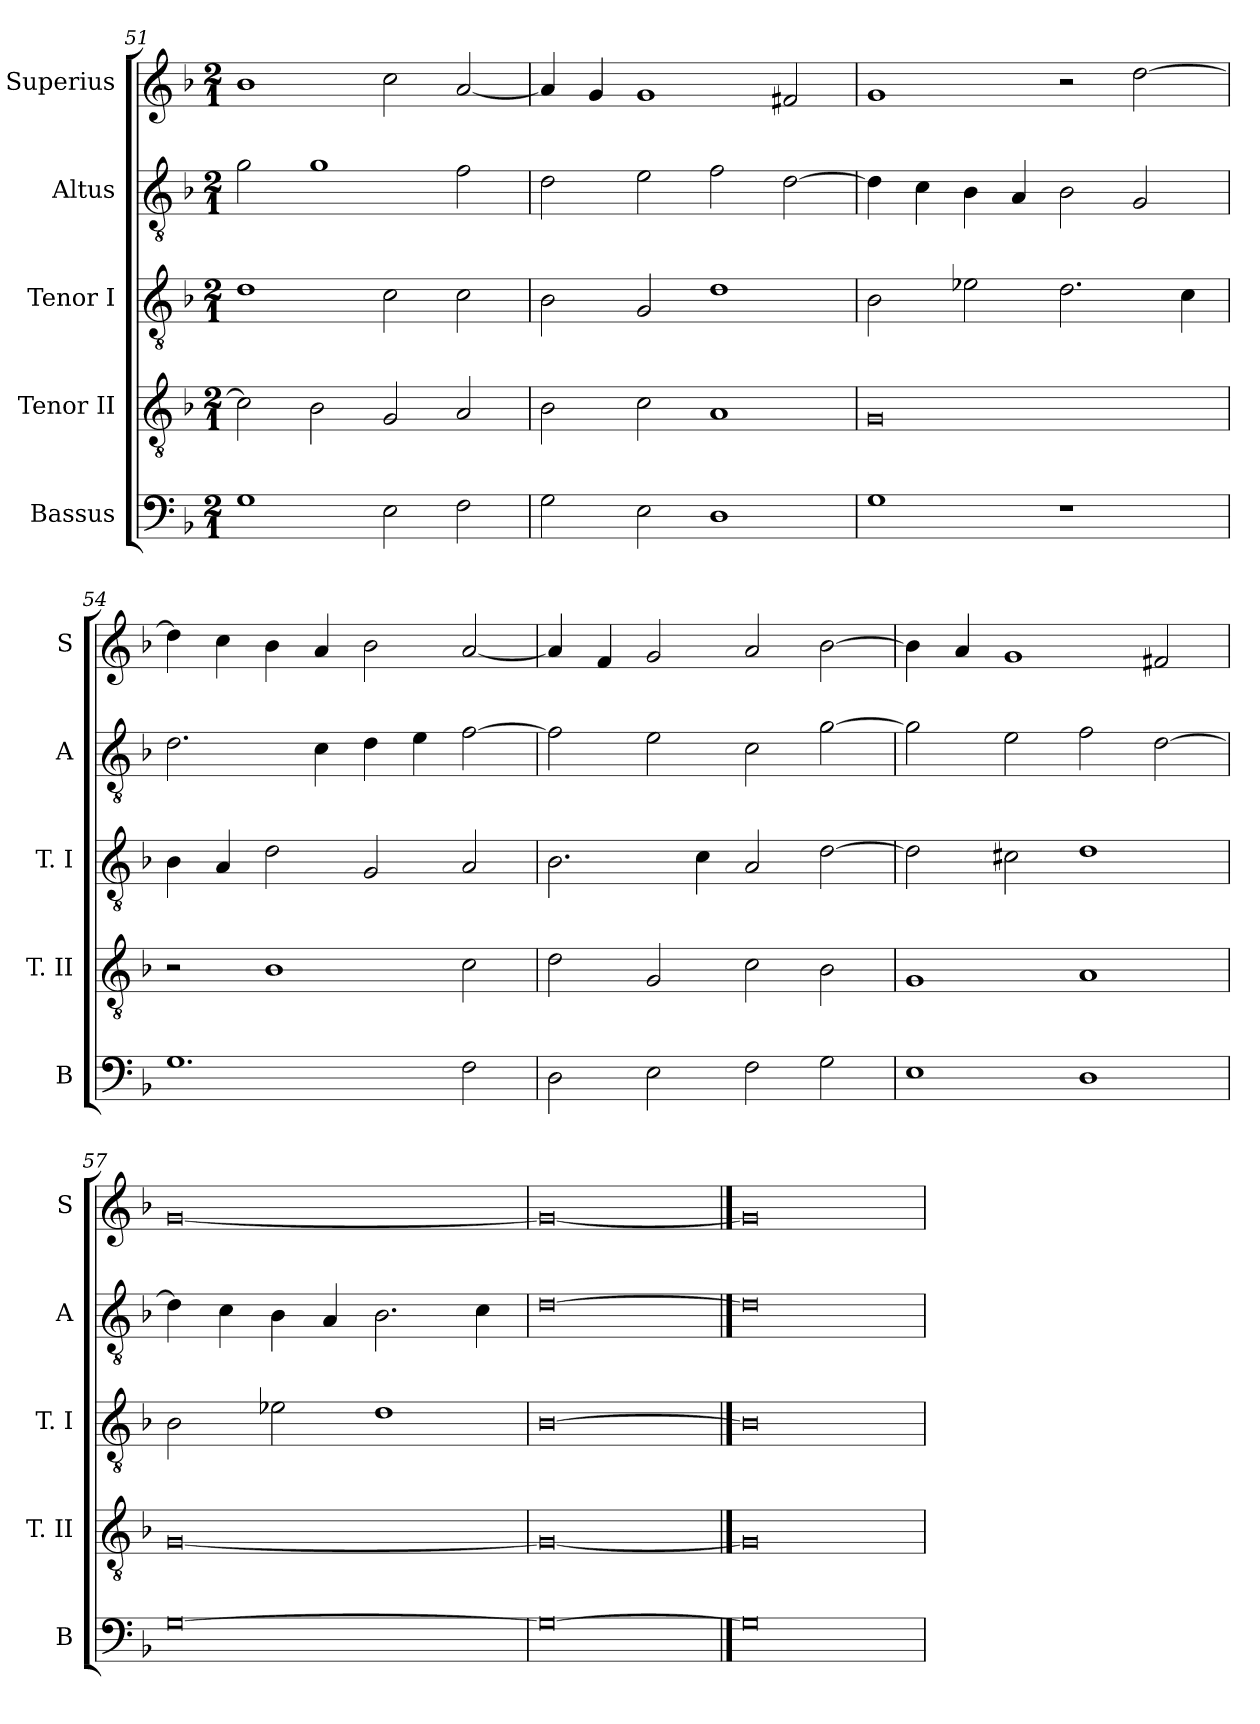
**kern	**kern	**kern	**kern	**kern
*part5	*part4	*part3	*part2	*part1
*staff5	*staff4	*staff3	*staff2	*staff1
*I"Bassus	*I"Tenor II	*I"Tenor I	*I"Altus	*I"Superius
*I'B	*I'T. II	*I'T. I	*I'A	*I'S
*clefF4	*clefGv2	*clefGv2	*clefGv2	*clefG2
*k[b-]	*k[b-]	*k[b-]	*k[b-]	*k[b-]
*F:	*F:	*F:	*F:	*F:
*M2/1	*M2/1	*M2/1	*M2/1	*M2/1
=51	=51	=51	=51	=51
1G	2c]	1d	2g	1b-
.	2B-	.	1g	.
2E	2G	2c	.	2cc
2F	2A	2c	2f	[2a
=52	=52	=52	=52	=52
2G	2B-	2B-	2d	4a]
.	.	.	.	4g
2E	2c	2G	2e	1g
1D	1A	1d	2f	.
.	.	.	[2d	2f#X
=53	=53	=53	=53	=53
1G	0G	2B-	4d]	1g
.	.	.	4c	.
.	.	2e-X	4B-	.
.	.	.	4A	.
1r	.	2.d	2B-	2r
.	.	.	2G	[2dd
.	.	4c	.	.
=54	=54	=54	=54	=54
1.G	2r	4B-	2.d	4dd]
.	.	4A	.	4cc
.	1B-	2d	.	4b-
.	.	.	4c	4a
.	.	2G	4d	2b-
.	.	.	4e	.
2F	2c	2A	[2f	[2a
=55	=55	=55	=55	=55
2D	2d	2.B-	2f]	4a]
.	.	.	.	4f
2E	2G	.	2e	2g
.	.	4c	.	.
2F	2c	2A	2c	2a
2G	2B-	[2d	[2g	[2b-
=56	=56	=56	=56	=56
1E	1G	2d]	2g]	4b-]
.	.	.	.	4a
.	.	2c#X	2e	1g
1D	1A	1d	2f	.
.	.	.	[2d	2f#X
=57	=57	=57	=57	=57
[0G	[0G	2B-	4d]	[0g
.	.	.	4c	.
.	.	2e-X	4B-	.
.	.	.	4A	.
.	.	1d	2.B-	.
.	.	.	4c	.
=58	=58	=58	=58	=58
0G_	0G_	[0B-	[0d	0g_
==59	==59	==59	==59	==59
0G]	0G]	0B-]	0d]	0g]
=	=	=	=	=
*-	*-	*-	*-	*-
